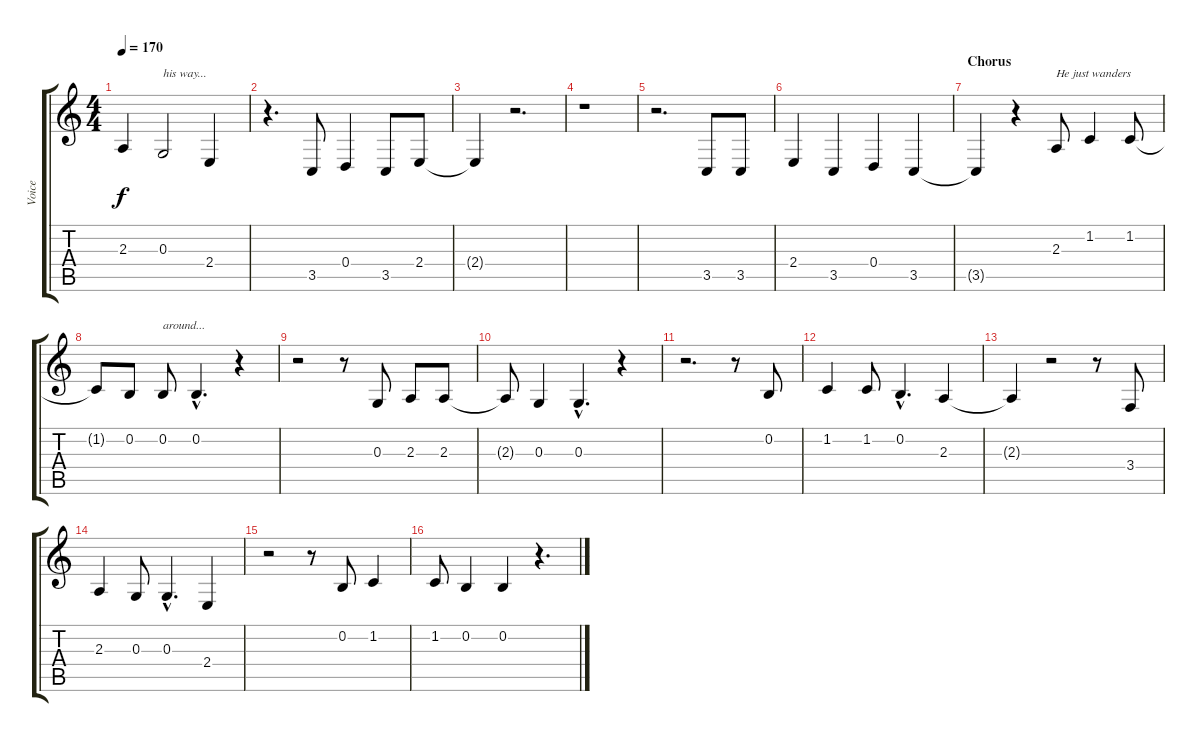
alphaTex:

\track ("Voice" "Voice") {instrument clarinet}
\staff {score tabs}
\tuning (E4 B3 G3 D3 A2 E2) {hide}
\ts (4 4)
\tempo 170
\clef g2
\ks c
2.3{t}.4{dy f} 0.3.2{txt "his way..."} 2.4.4 |
r.4{d} 3.5.8 0.4.4 3.5.8 2.4.8 |
2.4{t}.4 r.2{d} |
r.1 |
r.2{d} 3.5.8 3.5.8 |
2.4.4 3.5.4 0.4.4 3.5.4 |
\section ("" "Chorus")
3.5{t}.4 r.4 2.3.8{txt "He just wanders"} 1.2.4 1.2.8 |
1.2{t}.8 0.2.8 0.2.8{txt "around..."} 0.2{hac}.4{d} r.4 |
r.2 r.8 0.3.8 2.3.8 2.3.8 |
2.3{t}.8 0.3.4 0.3{hac}.4{d} r.4 |
r.2{d} r.8 0.2.8 |
1.2.4 1.2.8 0.2{hac}.4{d} 2.3.4 |
2.3{t}.4 r.2 r.8 3.4.8 |
2.3.4 0.3.8 0.3{hac}.4{d} 2.4.4 |
r.2 r.8 0.2.8 1.2.4 |
1.2.8 0.2.4 0.2.4 r.4{d}
